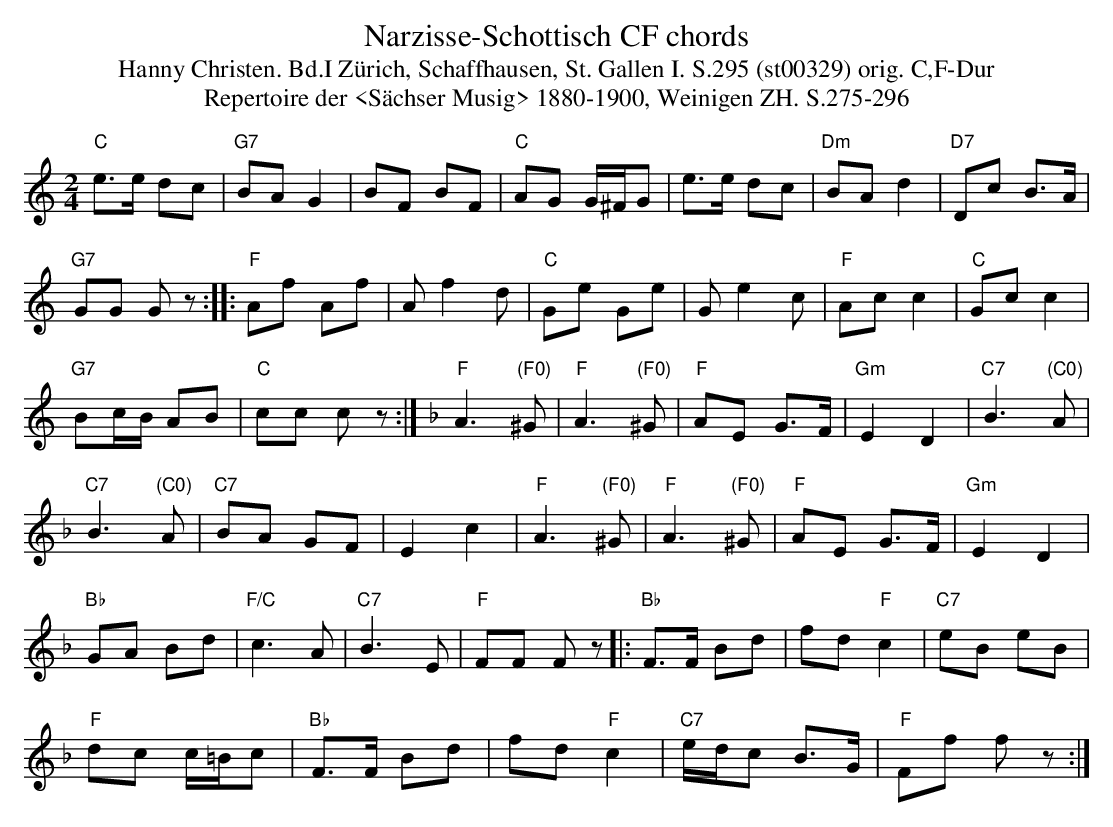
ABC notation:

X:1
T: Narzisse-Schottisch CF chords
T:Hanny Christen. Bd.I Zürich, Schaffhausen, St. Gallen I. S.295 (st00329) orig. C,F-Dur
T: Repertoire der <S\"achser Musig> 1880-1900, Weinigen ZH. S.275-296
M:2/4
L:1/8
K:C %%MIDI gchordon
"C"e>e dc | "G7"BAG2 | BF BF | "C"AG G/^F/G | e>e dc | "Dm"BAd2 | "D7"Dc B>A |
"G7"GG Gz :: "F"Af Af | Af2d | "C"Ge Ge | Ge2c | "F"Acc2 | "C"Gcc2 |
"G7"Bc/B/ AB | "C"cc cz :| [K:F] "F"A3"(F0)"^G | "F"A3"(F0)"^G | "F"AE G>F | "Gm"E2 D2 | "C7"B3"(C0)"A |
"C7"B3"(C0)"A | "C7"BA GF | E2c2 | "F"A3"(F0)"^G | "F"A3"(F0)"^G | "F"AE G>F | "Gm"E2D2 |
"Bb"GA Bd | "F/C"c3A | "C7"B3E | "F"FF Fz |: "Bb"F>F Bd | fd"F"c2 | "C7"eB eB |
"F"dc c/=B/c | "Bb"F>F Bd | fd"F"c2 | "C7"e/d/c B>G | "F"Ff fz :|
